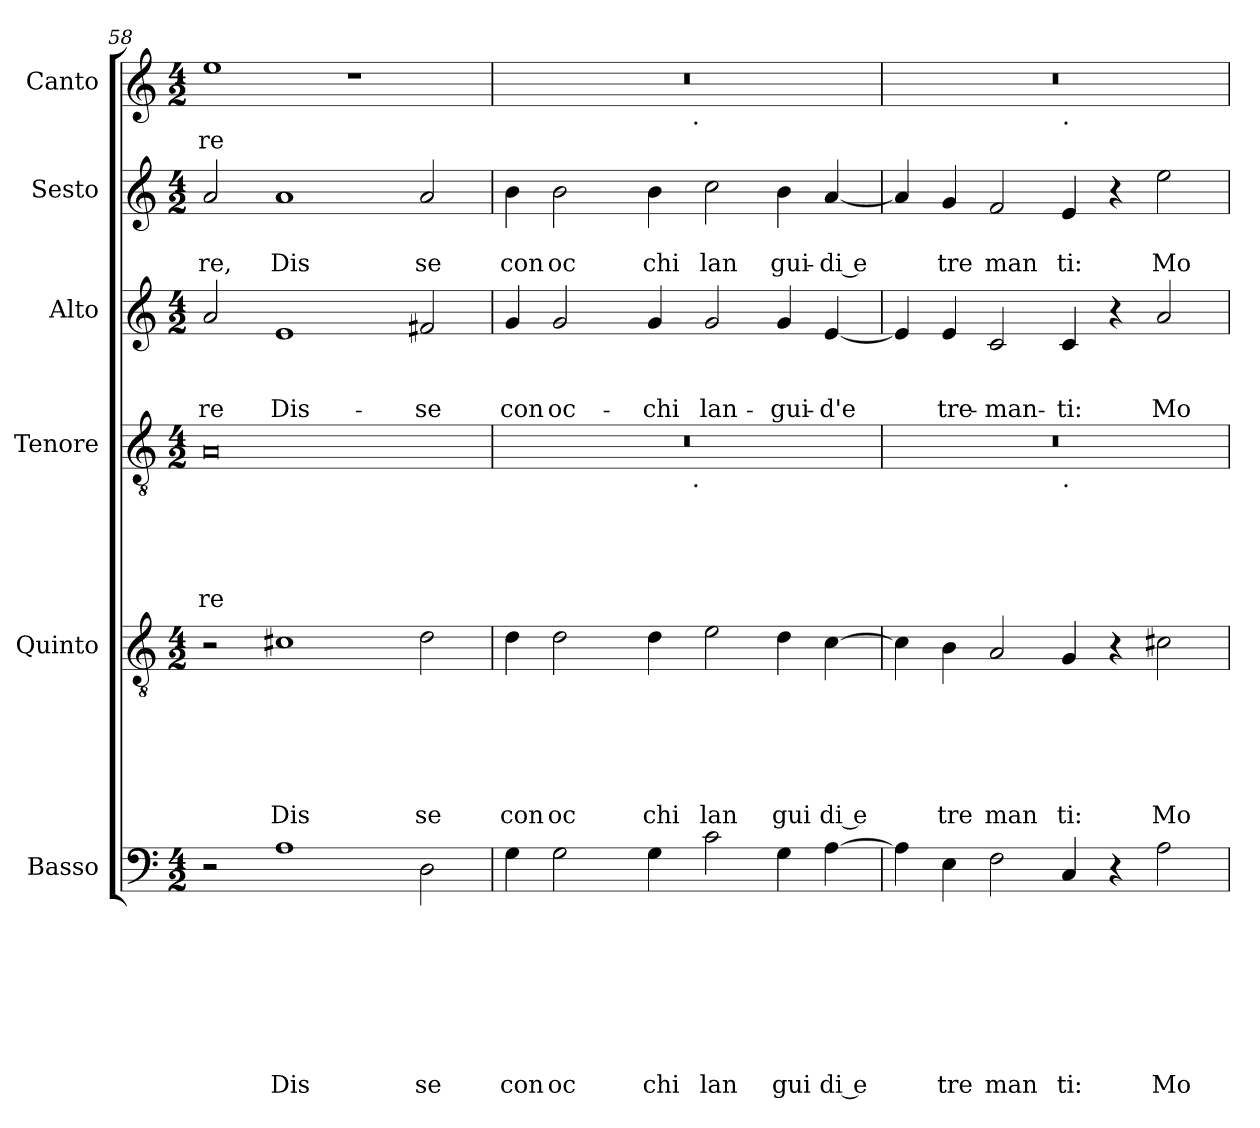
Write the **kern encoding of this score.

**kern	**text	**text	**text	**text	**text	**text	**text	**text	**kern	**text	**text	**text	**text	**text	**text	**kern	**text	**text	**text	**text	**text	**kern	**text	**text	**text	**kern	**text	**text	**kern	**text
*part6	*part6	*part6	*part6	*part6	*part6	*part6	*part6	*part6	*part5	*part5	*part5	*part5	*part5	*part5	*part5	*part4	*part4	*part4	*part4	*part4	*part4	*part3	*part3	*part3	*part3	*part2	*part2	*part2	*part1	*part1
*staff6	*staff6	*staff6	*staff6	*staff6	*staff6	*staff6	*staff6	*staff6	*staff5	*staff5	*staff5	*staff5	*staff5	*staff5	*staff5	*staff4	*staff4	*staff4	*staff4	*staff4	*staff4	*staff3	*staff3	*staff3	*staff3	*staff2	*staff2	*staff2	*staff1	*staff1
*I"Basso	*	*	*	*	*	*	*	*	*I"Quinto	*	*	*	*	*	*	*I"Tenore	*	*	*	*	*	*I"Alto	*	*	*	*I"Sesto	*	*	*I"Canto	*
*I'Basso	*	*	*	*	*	*	*	*	*I'Quinto	*	*	*	*	*	*	*I'Tenore	*	*	*	*	*	*I'Alto	*	*	*	*I'Sesto	*	*	*I'Canto	*
*clefF4	*	*	*	*	*	*	*	*	*clefGv2	*	*	*	*	*	*	*clefGv2	*	*	*	*	*	*clefG2	*	*	*	*clefG2	*	*	*clefG2	*
*k[]	*	*	*	*	*	*	*	*	*k[]	*	*	*	*	*	*	*k[]	*	*	*	*	*	*k[]	*	*	*	*k[]	*	*	*k[]	*
*C:	*	*	*	*	*	*	*	*	*C:	*	*	*	*	*	*	*C:	*	*	*	*	*	*C:	*	*	*	*C:	*	*	*C:	*
*M4/2	*	*	*	*	*	*	*	*	*M4/2	*	*	*	*	*	*	*M4/2	*	*	*	*	*	*M4/2	*	*	*	*M4/2	*	*	*M4/2	*
=58	=58	=58	=58	=58	=58	=58	=58	=58	=58	=58	=58	=58	=58	=58	=58	=58	=58	=58	=58	=58	=58	=58	=58	=58	=58	=58	=58	=58	=58	=58
!	!	!	!	!	!	!	!	!	!	!	!	!	!	!	!	!	!	!	!	!	!LO:LY:b	!	!	!	!LO:LY:b	!	!	!LO:LY:b	!	!LO:LY:b
2r	.	.	.	.	.	.	.	.	2r	.	.	.	.	.	.	0A	.	.	.	.	re	2a/	.	.	-re	2a/	.	re,	1ee	re
!	!	!	!	!	!	!	!	!LO:LY:b	!	!	!	!	!	!	!LO:LY:b	!	!	!	!	!	!	!	!	!	!LO:LY:b	!	!	!LO:LY:b	!	!
1A	.	.	.	.	.	.	.	Dis	1c#X	.	.	.	.	.	Dis	.	.	.	.	.	.	1e	.	.	Dis-	1a	.	Dis	.	.
.	.	.	.	.	.	.	.	.	.	.	.	.	.	.	.	.	.	.	.	.	.	.	.	.	.	.	.	.	1r	.
!	!	!	!	!	!	!	!	!LO:LY:b	!	!	!	!	!	!	!LO:LY:b	!	!	!	!	!	!	!	!	!	!LO:LY:b	!	!	!LO:LY:b	!	!
2D\	.	.	.	.	.	.	.	se	2d\	.	.	.	.	.	se	.	.	.	.	.	.	2f#X/	.	.	-se	2a/	.	se	.	.
!!LO:LB:g=z
=59	=59	=59	=59	=59	=59	=59	=59	=59	=59	=59	=59	=59	=59	=59	=59	=59	=59	=59	=59	=59	=59	=59	=59	=59	=59	=59	=59	=59	=59	=59
!	!	!	!	!	!	!	!	!LO:LY:b	!	!	!	!	!	!	!LO:LY:b	!	!	!	!	!	!	!	!	!	!LO:LY:b	!	!	!LO:LY:b	!	!
*	*	*	*	*	*	*	*	*	*	*	*	*	*	*	*	*^	*	*	*	*	*	*	*	*	*	*	*	*	*^	*
4G\	.	.	.	.	.	.	.	con	4d\	.	.	.	.	.	con	0r	2ryy	.	.	.	.	.	4g/	.	.	con	4b\	.	con	0r	2ryy	.
!	!	!	!	!	!	!	!	!LO:LY:b	!	!	!	!	!	!	!LO:LY:b	!	!	!	!	!	!	!	!	!	!	!LO:LY:b	!	!	!LO:LY:b	!	!	!
2G\	.	.	.	.	.	.	.	oc	2d\	.	.	.	.	.	oc	.	.	.	.	.	.	.	2g/	.	.	oc-	2b\	.	oc	.	.	.
.	.	.	.	.	.	.	.	.	.	.	.	.	.	.	.	.	4...ryy	.	.	.	.	.	.	.	.	.	.	.	.	.	4...ryy	.
!	!	!	!	!	!	!	!	!LO:LY:b	!	!	!	!	!	!	!LO:LY:b	!	!	!	!	!	!	!	!	!	!	!LO:LY:b	!	!	!LO:LY:b	!	!	!
4G\	.	.	.	.	.	.	.	chi	4d\	.	.	.	.	.	chi	.	.	.	.	.	.	.	4g/	.	.	-chi	4b\	.	chi	.	.	.
!	!	!	!	!	!	!	!	!	!	!	!	!	!	!	!	!	!	!	!	!	!	!	!	!	!	!	!	!	!	!	!LO:TX:b:t=.	!
!	!	!	!	!	!	!	!	!	!	!	!	!	!	!	!	!	!LO:TX:b:t=.	!	!	!	!	!	!	!	!	!	!	!	!	!	!	!
.	.	.	.	.	.	.	.	.	.	.	.	.	.	.	.	.	1ryy	.	.	.	.	.	.	.	.	.	.	.	.	.	1ryy	.
!	!	!	!	!	!	!	!	!LO:LY:b	!	!	!	!	!	!	!LO:LY:b	!	!	!	!	!	!	!	!	!	!	!LO:LY:b	!	!	!LO:LY:b	!	!	!
2c\	.	.	.	.	.	.	.	lan	2e\	.	.	.	.	.	lan	.	.	.	.	.	.	.	2g/	.	.	lan-	2cc\	.	lan	.	.	.
!	!	!	!	!	!	!	!	!LO:LY:b	!	!	!	!	!	!	!LO:LY:b	!	!	!	!	!	!	!	!	!	!	!LO:LY:b	!	!	!LO:LY:b	!	!	!
4G\	.	.	.	.	.	.	.	gui	4d\	.	.	.	.	.	gui	.	.	.	.	.	.	.	4g/	.	.	-gui-	4b\	.	gui-	.	.	.
!	!	!	!	!	!	!	!	!LO:LY:b	!	!	!	!	!	!	!LO:LY:b	!	!	!	!	!	!	!	!	!	!	!LO:LY:b	!	!	!LO:LY:b	!	!	!
[>4A\	.	.	.	.	.	.	.	di e	[>4c\	.	.	.	.	.	di e	.	.	.	.	.	.	.	[<4e/	.	.	-d'e	[<4a/	.	-di e	.	.	.
.	.	.	.	.	.	.	.	.	.	.	.	.	.	.	.	.	32ryy	.	.	.	.	.	.	.	.	.	.	.	.	.	32ryy	.
=60	=60	=60	=60	=60	=60	=60	=60	=60	=60	=60	=60	=60	=60	=60	=60	=60	=60	=60	=60	=60	=60	=60	=60	=60	=60	=60	=60	=60	=60	=60	=60	=60
4A\]	.	.	.	.	.	.	.	.	4c\]	.	.	.	.	.	.	0r	1ryy	.	.	.	.	.	4e/]	.	.	.	4a/]	.	.	0r	1ryy	.
!	!	!	!	!	!	!	!	!LO:LY:b	!	!	!	!	!	!	!LO:LY:b	!	!	!	!	!	!	!	!	!	!	!LO:LY:b	!	!	!LO:LY:b	!	!	!
4E\	.	.	.	.	.	.	.	tre	4B\	.	.	.	.	.	tre	.	.	.	.	.	.	.	4e/	.	.	tre-	4g/	.	tre	.	.	.
!	!	!	!	!	!	!	!	!LO:LY:b	!	!	!	!	!	!	!LO:LY:b	!	!	!	!	!	!	!	!	!	!	!LO:LY:b	!	!	!LO:LY:b	!	!	!
2F\	.	.	.	.	.	.	.	man	2A/	.	.	.	.	.	man	.	.	.	.	.	.	.	2c/	.	.	-man-	2f/	.	man	.	.	.
!	!	!	!	!	!	!	!	!	!	!	!	!	!	!	!	!	!	!	!	!	!	!	!	!	!	!	!	!	!	!	!LO:TX:b:t=.	!
!	!	!	!	!	!	!	!	!	!	!	!	!	!	!	!	!	!LO:TX:b:t=.	!	!	!	!	!	!	!	!	!	!	!	!	!	!	!
!	!	!	!	!	!	!	!	!LO:LY:b	!	!	!	!	!	!	!LO:LY:b	!	!	!	!	!	!	!	!	!	!	!LO:LY:b	!	!	!LO:LY:b	!	!	!
4C/	.	.	.	.	.	.	.	ti:	4G/	.	.	.	.	.	ti:	.	1ryy	.	.	.	.	.	4c/	.	.	-ti:	4e/	.	ti:	.	1ryy	.
4r	.	.	.	.	.	.	.	.	4r	.	.	.	.	.	.	.	.	.	.	.	.	.	4r	.	.	.	4r	.	.	.	.	.
!	!	!	!	!	!	!	!	!LO:LY:b	!	!	!	!	!	!	!LO:LY:b	!	!	!	!	!	!	!	!	!	!	!LO:LY:b	!	!	!LO:LY:b	!	!	!
2A\	.	.	.	.	.	.	.	Mo	2c#X\	.	.	.	.	.	Mo	.	.	.	.	.	.	.	2a/	.	.	Mo-	2ee\	.	Mo	.	.	.
*	*	*	*	*	*	*	*	*	*	*	*	*	*	*	*	*v	*v	*	*	*	*	*	*	*	*	*	*	*	*	*v	*v	*
=	=	=	=	=	=	=	=	=	=	=	=	=	=	=	=	=	=	=	=	=	=	=	=	=	=	=	=	=	=	=
*-	*-	*-	*-	*-	*-	*-	*-	*-	*-	*-	*-	*-	*-	*-	*-	*-	*-	*-	*-	*-	*-	*-	*-	*-	*-	*-	*-	*-	*-	*-
